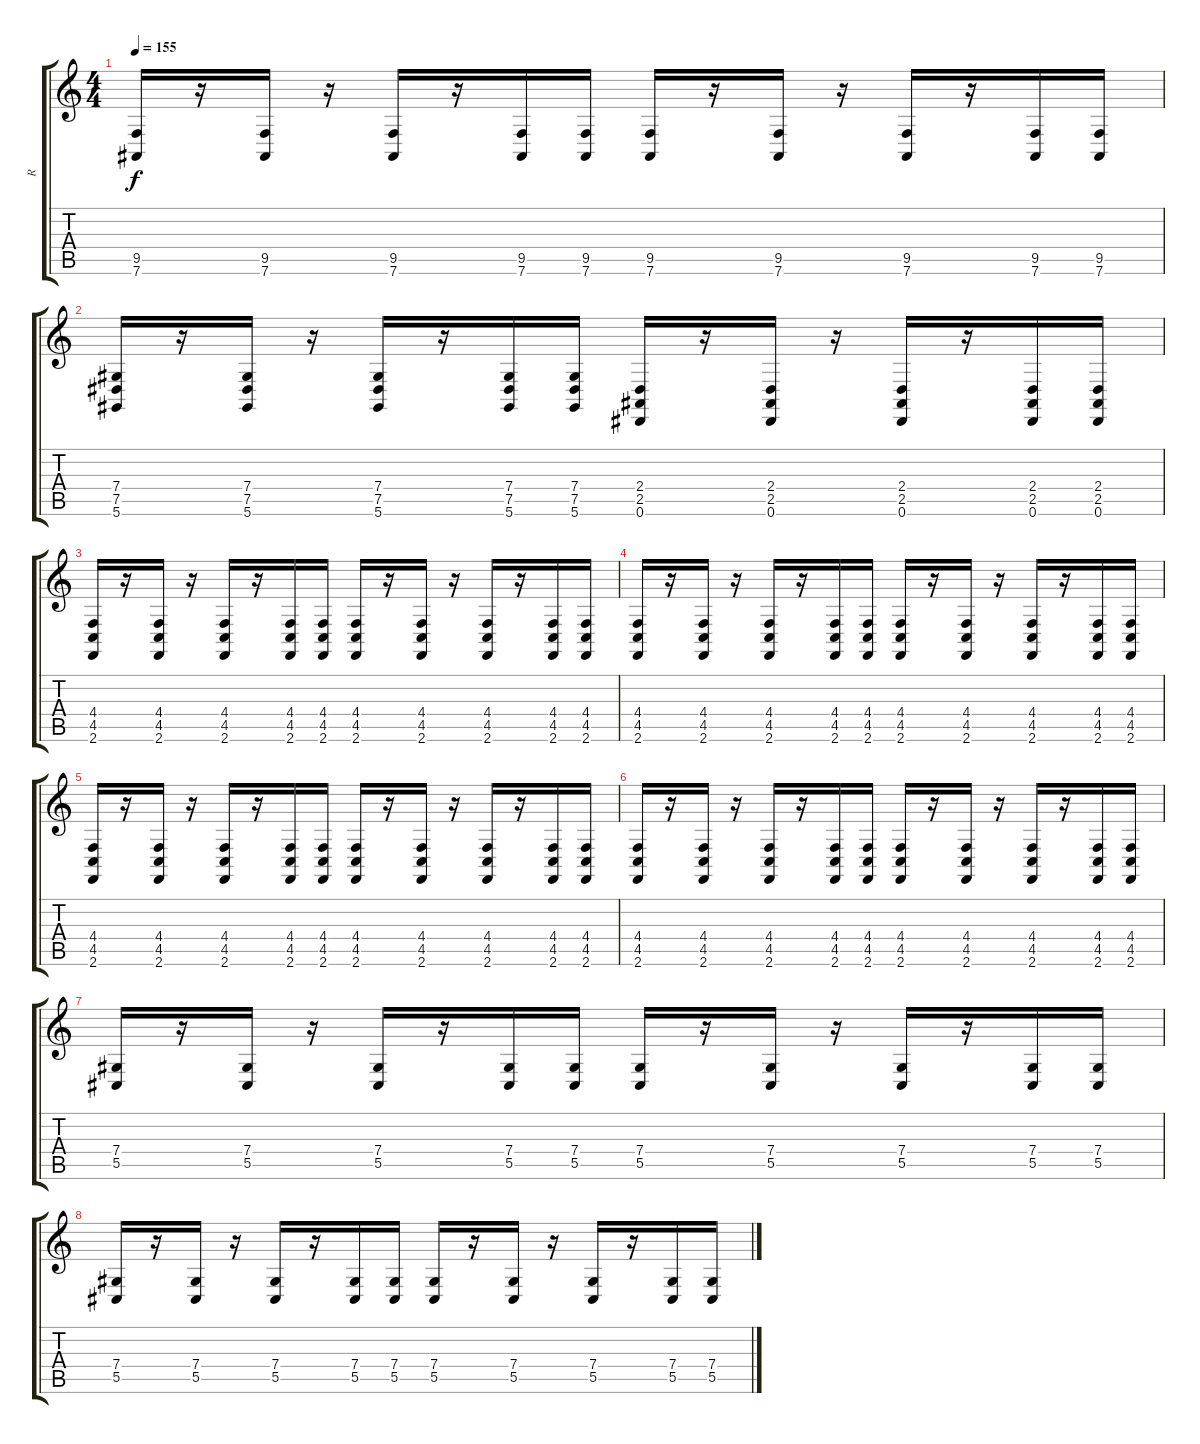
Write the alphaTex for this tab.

\track ("R" "R") {instrument electricpiano2}
\staff {score tabs}
\tuning (Eb4 Bb3 Gb3 Db3 Ab2 Eb2) {hide}
\ts (4 4)
\tempo 155
\clef g2
\ks c
(9.5 7.6).16{dy f} r.16 (9.5 7.6).16 r.16 (9.5 7.6).16 r.16 (9.5 7.6).16 (9.5 7.6).16 (9.5 7.6).16 r.16 (9.5 7.6).16 r.16 (9.5 7.6).16 r.16 (9.5 7.6).16 (9.5 7.6).16 |
(7.4 7.5 5.6).16 r.16 (7.4 7.5 5.6).16 r.16 (7.4 7.5 5.6).16 r.16 (7.4 7.5 5.6).16 (7.4 7.5 5.6).16 (2.4 2.5 0.6).16 r.16 (2.4 2.5 0.6).16 r.16 (2.4 2.5 0.6).16 r.16 (2.4 2.5 0.6).16 (2.4 2.5 0.6).16 |
\section ("" "")
(4.4 4.5 2.6).16 r.16 (4.4 4.5 2.6).16 r.16 (4.4 4.5 2.6).16 r.16 (4.4 4.5 2.6).16 (4.4 4.5 2.6).16 (4.4 4.5 2.6).16 r.16 (4.4 4.5 2.6).16 r.16 (4.4 4.5 2.6).16 r.16 (4.4 4.5 2.6).16 (4.4 4.5 2.6).16 |
(4.4 4.5 2.6).16 r.16 (4.4 4.5 2.6).16 r.16 (4.4 4.5 2.6).16 r.16 (4.4 4.5 2.6).16 (4.4 4.5 2.6).16 (4.4 4.5 2.6).16 r.16 (4.4 4.5 2.6).16 r.16 (4.4 4.5 2.6).16 r.16 (4.4 4.5 2.6).16 (4.4 4.5 2.6).16 |
(4.4 4.5 2.6).16 r.16 (4.4 4.5 2.6).16 r.16 (4.4 4.5 2.6).16 r.16 (4.4 4.5 2.6).16 (4.4 4.5 2.6).16 (4.4 4.5 2.6).16 r.16 (4.4 4.5 2.6).16 r.16 (4.4 4.5 2.6).16 r.16 (4.4 4.5 2.6).16 (4.4 4.5 2.6).16 |
(4.4 4.5 2.6).16 r.16 (4.4 4.5 2.6).16 r.16 (4.4 4.5 2.6).16 r.16 (4.4 4.5 2.6).16 (4.4 4.5 2.6).16 (4.4 4.5 2.6).16 r.16 (4.4 4.5 2.6).16 r.16 (4.4 4.5 2.6).16 r.16 (4.4 4.5 2.6).16 (4.4 4.5 2.6).16 |
(7.4 5.5).16 r.16 (7.4 5.5).16 r.16 (7.4 5.5).16 r.16 (7.4 5.5).16 (7.4 5.5).16 (7.4 5.5).16 r.16 (7.4 5.5).16 r.16 (7.4 5.5).16 r.16 (7.4 5.5).16 (7.4 5.5).16 |
(7.4 5.5).16 r.16 (7.4 5.5).16 r.16 (7.4 5.5).16 r.16 (7.4 5.5).16 (7.4 5.5).16 (7.4 5.5).16 r.16 (7.4 5.5).16 r.16 (7.4 5.5).16 r.16 (7.4 5.5).16 (7.4 5.5).16
